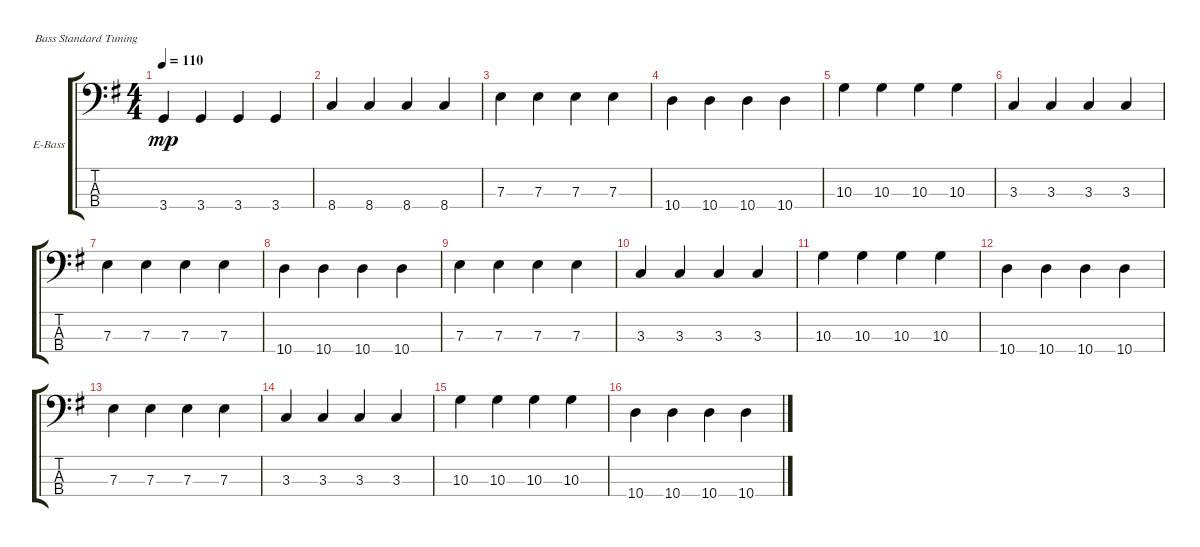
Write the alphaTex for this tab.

\defaultSystemsLayout 4
\bracketExtendMode groupsimilarinstruments
\firstSystemTrackNameOrientation horizontal
\otherSystemsTrackNameOrientation horizontal
\track ("Electric Bass" "E-Bass") {instrument electricbassfinger}
\staff {score tabs}
\tuning (G2 D2 A1 E1)
\ts (4 4)
\tempo 110
\clef f4
\ks g
3.4.4{dy mp} 3.4.4 3.4.4 3.4.4 |
8.4.4 8.4.4 8.4.4 8.4.4 |
7.3.4 7.3.4 7.3.4 7.3.4 |
10.4.4 10.4.4 10.4.4 10.4.4 |
10.3.4 10.3.4 10.3.4 10.3.4 |
3.3.4 3.3.4 3.3.4 3.3.4 |
7.3.4 7.3.4 7.3.4 7.3.4 |
10.4.4 10.4.4 10.4.4 10.4.4 |
7.3.4 7.3.4 7.3.4 7.3.4 |
3.3.4 3.3.4 3.3.4 3.3.4 |
10.3.4 10.3.4 10.3.4 10.3.4 |
10.4.4 10.4.4 10.4.4 10.4.4 |
7.3.4 7.3.4 7.3.4 7.3.4 |
3.3.4 3.3.4 3.3.4 3.3.4 |
10.3.4 10.3.4 10.3.4 10.3.4 |
10.4.4 10.4.4 10.4.4 10.4.4
